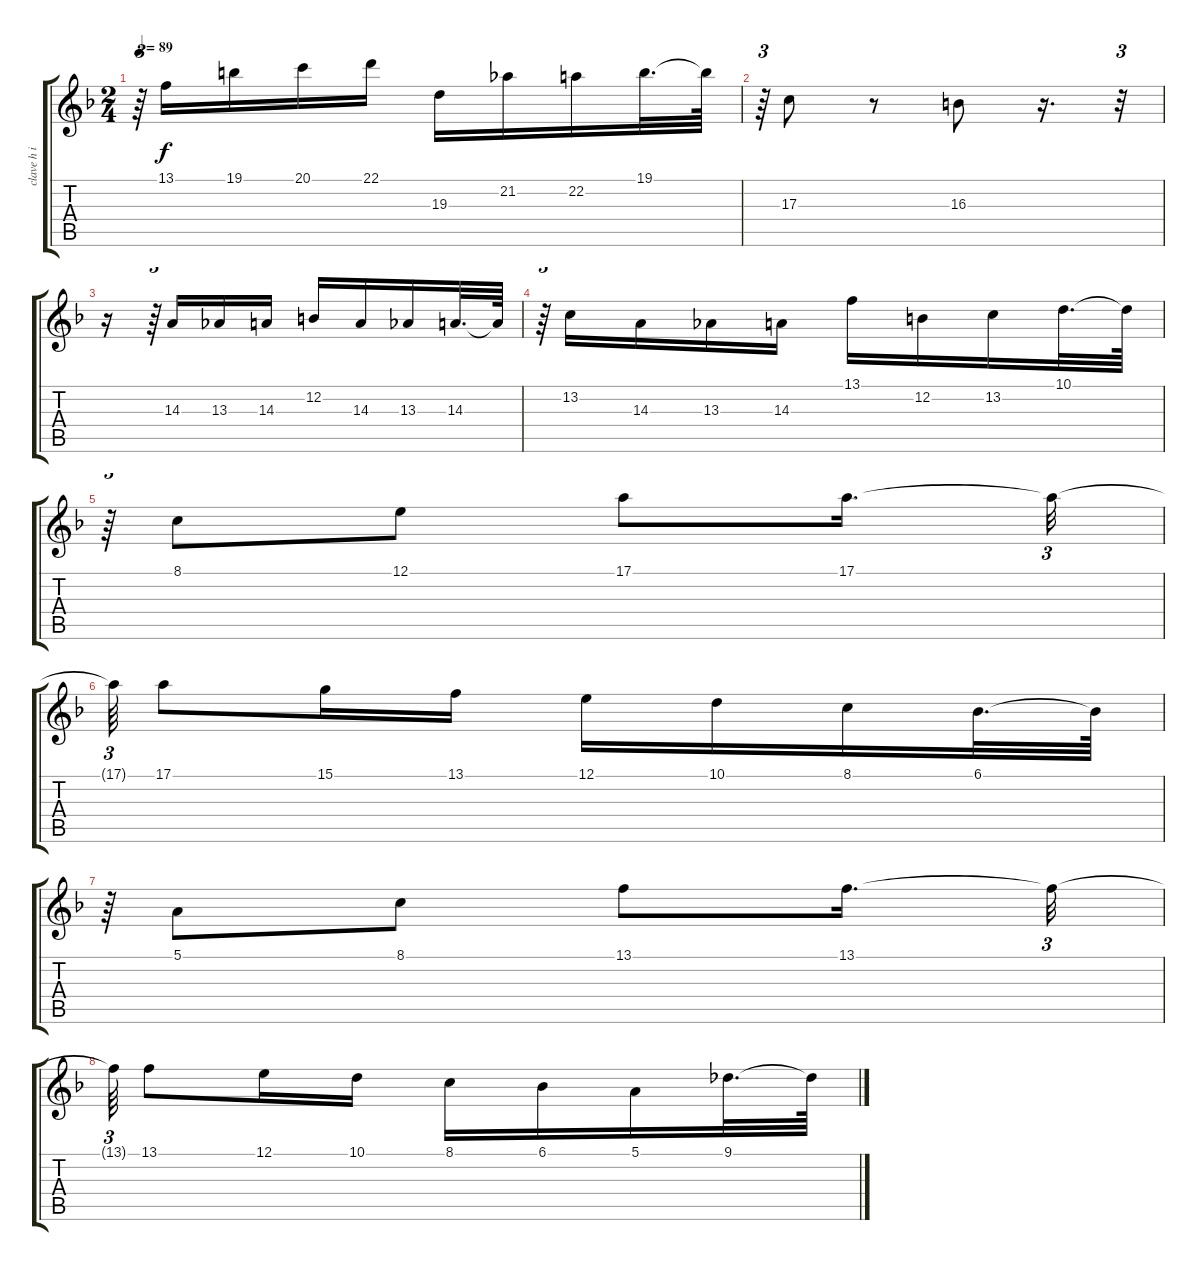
\track ("clave h i" "clave h i") {instrument harpsichord}
\staff {score tabs}
\tuning (E4 B3 G3 D3 A2 E2) {hide}
\ts (2 4)
\tempo 89
\clef g2
\ks dminor
r.64{tu (3 2) dy f} 13.1.16 19.1.16 20.1.16 22.1.16 19.3.16 21.2.16 22.2.16 19.1.32{d} 19.1{t}.64 |
r.64{tu (3 2)} 17.3.8 r.8 16.3.8 r.16{d} r.32{tu (3 2)} |
r.16 r.64{tu (3 2)} 14.3.16 13.3.16 14.3.16 12.2.16 14.3.16 13.3.16 14.3.32{d} 14.3{t}.64 |
r.64{tu (3 2)} 13.2.16 14.3.16 13.3.16 14.3.16 13.1.16 12.2.16 13.2.16 10.1.32{d} 10.1{t}.64 |
r.64{tu (3 2)} 8.1.8 12.1.8 17.1.8 17.1.16{d} 17.1{t}.32{tu (3 2)} |
17.1{t}.64{tu (3 2)} 17.1.8 15.1.16 13.1.16 12.1.16 10.1.16 8.1.16 6.1.32{d} 6.1{t}.64 |
r.64{tu (3 2)} 5.1.8 8.1.8 13.1.8 13.1.16{d} 13.1{t}.32{tu (3 2)} |
13.1{t}.64{tu (3 2)} 13.1.8 12.1.16 10.1.16 8.1.16 6.1.16 5.1.16 9.1.32{d} 9.1{t}.64
